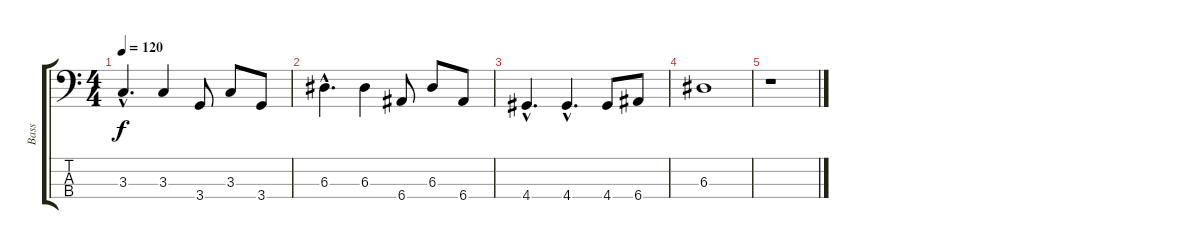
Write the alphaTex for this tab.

\track ("Bass" "Bass") {instrument electricbassfinger}
\staff {score tabs}
\tuning (G2 D2 A1 E1) {hide}
\ts (4 4)
\tempo 120
\clef f4
\ks c
3.3{hac}.4{d dy f} 3.3.4 3.4.8 3.3.8 3.4.8 |
6.3{hac}.4{d} 6.3.4 6.4.8 6.3.8 6.4.8 |
4.4{hac}.4{d} 4.4{hac}.4{d} 4.4.8 6.4.8 |
6.3.1 |
r.1
